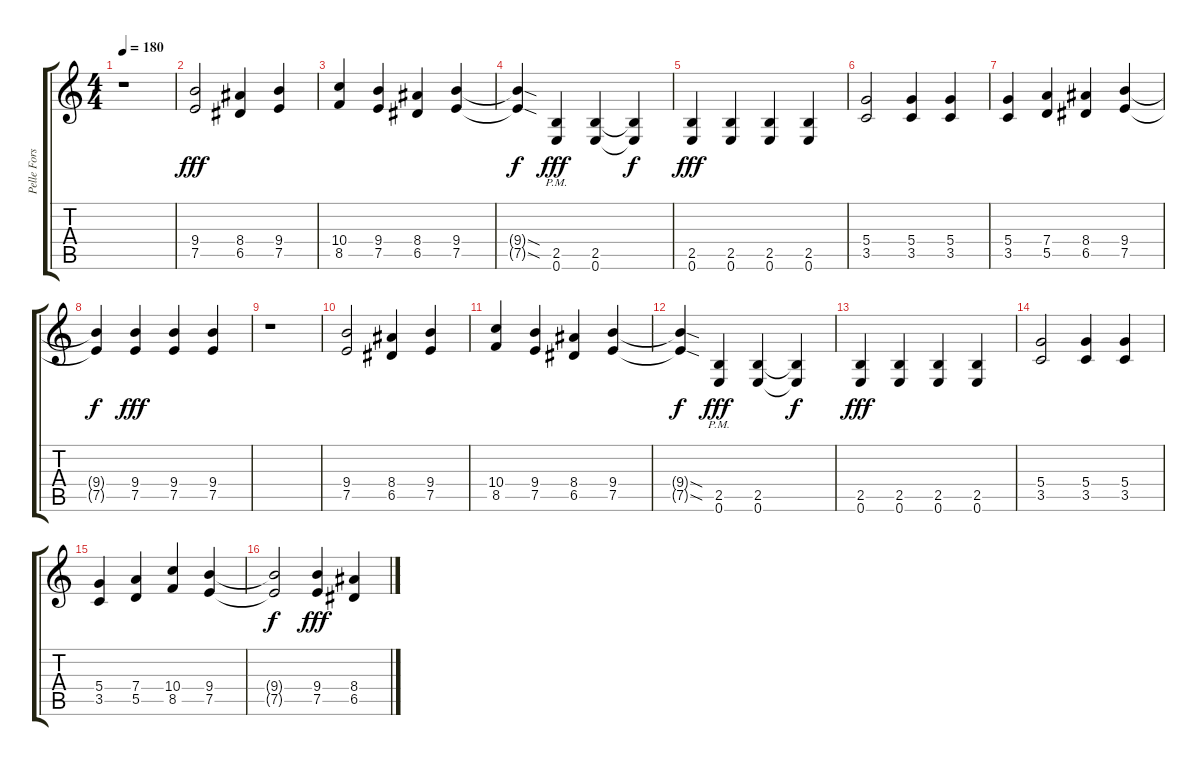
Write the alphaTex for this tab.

\track ("Pelle Forsberg" "Pelle Fors") {instrument distortionguitar}
\staff {score tabs}
\tuning (E4 B3 G3 D3 A2 E2) {hide}
\ts (4 4)
\tempo 180
\clef g2
\ks c
r.1{dy fff} |
(9.4 7.5).2 (8.4 6.5).4 (9.4 7.5).4 |
(10.4 8.5).4 (9.4 7.5).4 (8.4 6.5).4 (9.4 7.5).4 |
(9.4{sod t} 7.5{sod t}).4{dy f} (2.5{pm} 0.6{pm}).4{dy fff} (2.5 0.6).4 (2.5{t} 0.6{t}).4{dy f} |
(2.5 0.6).4{dy fff} (2.5 0.6).4 (2.5 0.6).4 (2.5 0.6).4 |
(5.4 3.5).2 (5.4 3.5).4 (5.4 3.5).4 |
(5.4 3.5).4 (7.4 5.5).4 (8.4 6.5).4 (9.4 7.5).4 |
(9.4{t} 7.5{t}).4{dy f} (9.4 7.5).4{dy fff} (9.4 7.5).4 (9.4 7.5).4 |
r.1 |
(9.4 7.5).2 (8.4 6.5).4 (9.4 7.5).4 |
(10.4 8.5).4 (9.4 7.5).4 (8.4 6.5).4 (9.4 7.5).4 |
(9.4{sod t} 7.5{sod t}).4{dy f} (2.5{pm} 0.6{pm}).4{dy fff} (2.5 0.6).4 (2.5{t} 0.6{t}).4{dy f} |
(2.5 0.6).4{dy fff} (2.5 0.6).4 (2.5 0.6).4 (2.5 0.6).4 |
(5.4 3.5).2 (5.4 3.5).4 (5.4 3.5).4 |
(5.4 3.5).4 (7.4 5.5).4 (10.4 8.5).4 (9.4 7.5).4 |
(9.4{t} 7.5{t}).2{dy f} (9.4 7.5).4{dy fff} (8.4 6.5).4
